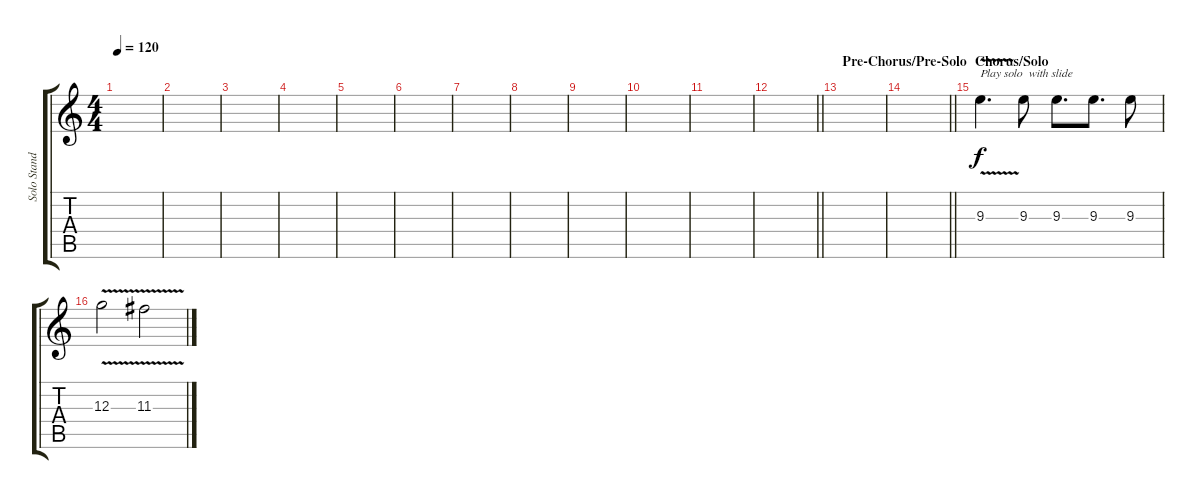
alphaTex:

\track ("Solo Standard Tuning" "Solo Stand") {instrument distortionguitar}
\staff {score tabs}
\tuning (E4 B3 G3 D3 A2 E2) {hide}
\ts (4 4)
\tempo 120
\clef g2
\ks c
|
|
|
|
|
|
|
|
|
|
|
\barLineRight lightlight
|
\section ("" "Pre-Chorus/Pre-Solo")
|
\barLineRight lightlight
|
\section ("" "Chorus/Solo")
9.3{v}.4{d txt "Play solo  with slide"} 9.3.8 9.3.8{d} 9.3.8{d} 9.3.8 |
12.3{v}.2 11.3{v}.2
